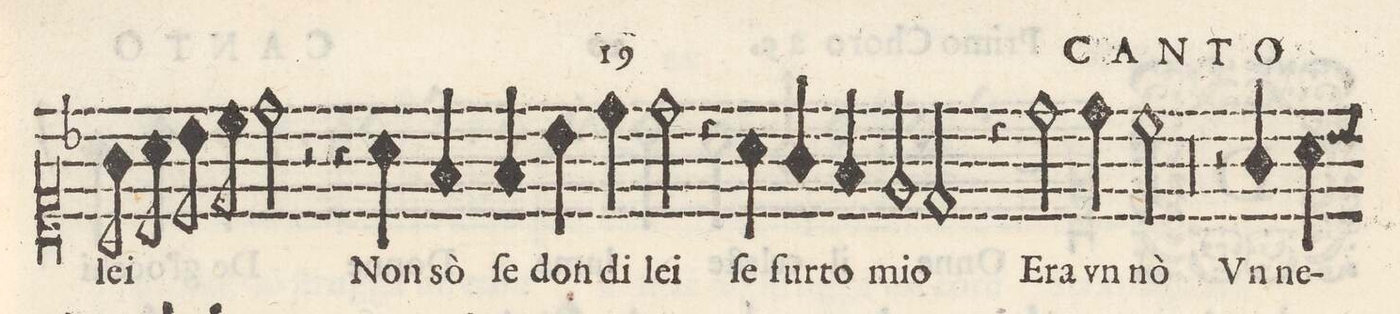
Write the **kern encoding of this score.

**kern	**text
*I"CANTO	*
*clefC1	*
*k[b-]	*
*met(C)	*
*M2/1	*
8g\	lei
8a\	.
8b-\	.
8cc\	.
2dd\	.
=6-	=6-
2r	.
4r	.
4a\	Non
4f/	sò
4f/	ſe
4b-\	don
4dd\	di
=7-	=7-
2dd\	lei
4r	.
4a\	ſe
4g/	fur-
4f/	-to
2e/	mi-
=8-	=8-
2d/	-o
4r	.
2dd\	E-
4dd\	ra vn
2cc\	nò
=9-	=9-
00r	.
=10-	=10-
=11-	=11-
2r	.
4g/	Vn
4a\	ne-
*custos:b-	*
*-	*-
